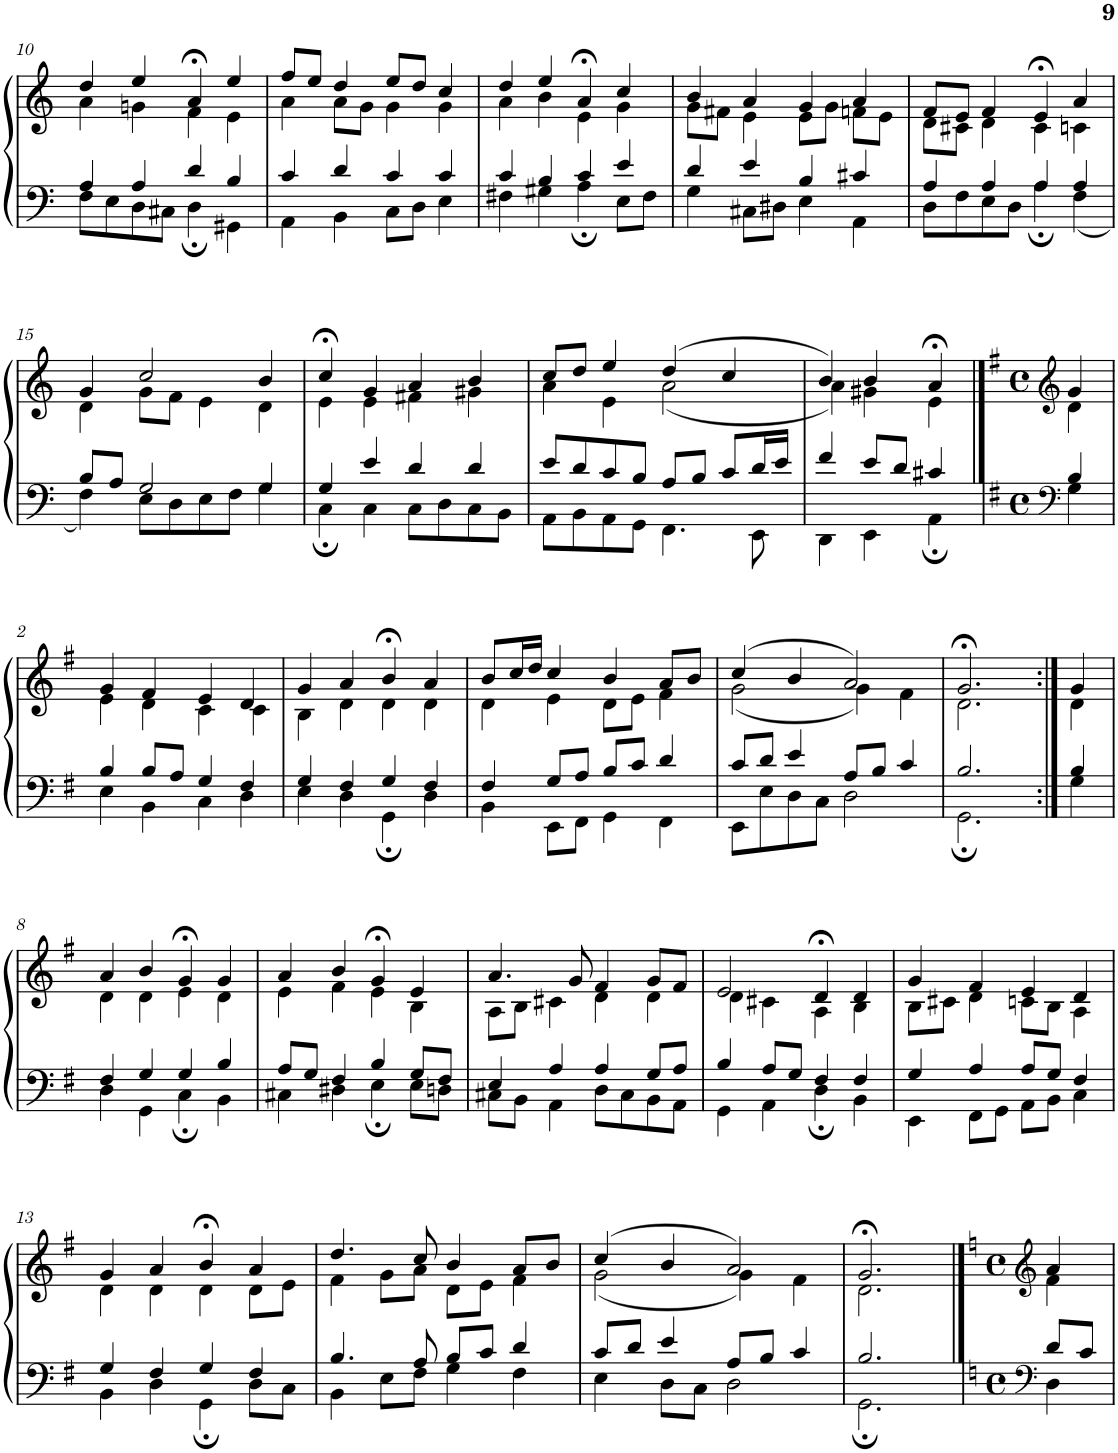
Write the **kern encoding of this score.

**kern	**kern
*part1	*part1
*staff2	*staff1
*I"Piano	*
*I'Pno	*
!!LO:PB:g=z
*clefF4	*clefG2
*k[]	*k[]
*M4/4	*M4/4
*met(c)	*met(c)
=10	=10
*^	*^
4A/	8F\L	4dd/	4a\
.	8E\	.	.
4A/	8D\	4ee/	4gn\
.	8C#X\J	.	.
4d/	4D;\	4a;</	4f\
4B/	4GG#X\	4ee/	4e\
=11	=11	=11	=11
4c/	4AA\	8ff/L	4a\
.	.	8ee/J	.
4d/	4BB\	4dd/	8a\L
.	.	.	8g\J
4c/	8C\L	8ee/L	4g\
.	8D\J	8dd/J	.
4c/	4E\	4cc/	4g\
=12	=12	=12	=12
4c/	4F#X\	4dd/	4a\
4B/	4G#X\	4ee/	4b\
4c/	4A;\	4a;</	4e\
4e/	8E\L	4cc/	4g\
.	8F#\J	.	.
=13	=13	=13	=13
4d/	4G\	4b/	8g\L
.	.	.	8f#X\J
4e/	8C#X\L	4a/	4e\
.	8D#X\J	.	.
4B/	4E\	4g/	8e\L
.	.	.	8g\J
4c#X/	4AA\	4a/	8fn\L
.	.	.	8e\J
=14	=14	=14	=14
4A/	8D\L	8f/L	8d\L
.	8F\	8e/J	8c#X\J
4A/	8E\	4f/	4d\
.	8D\J	.	.
4A/	4A;\	4e;</	4c#\
4A/	4F\	4a/	4cn\
!!LO:LB:g=z	!!
=15	=15	=15	=15
8B/L	4F\	4g/	4d\
8A/J	.	.	.
2G/	8E\L	2cc/	8g\L
.	8D\	.	8f\J
.	8E\	.	4e\
.	8F\J	.	.
4G/	4G\	4b/	4d\
=16	=16	=16	=16
4G/	4C;\	4cc;</	4e\
4e/	4C\	4g/	4e\
4d/	8C\L	4a/	4f#X\
.	8D\	.	.
4d/	8C\	4b/	4g#X\
.	8BB\J	.	.
=17	=17	=17	=17
8e/L	8AA\L	8cc/L	4a\
8d/	8BB\	8dd/J	.
8c/	8AA\	4ee/	4e\
8B/J	8GG\J	.	.
8A/L	4.FF\	(>4dd/	(<2a\
8B/J	.	.	.
8c/L	.	4cc/	.
16d/L	8EE\	.	.
16e/JJ	.	.	.
=18	=18	=18	=18
4f/	4DD\	4b/)	4a\)
8e/L	4EE\	4b/	4g#X\
8d/J	.	.	.
4c#X/	4AA;\	4a;</	4e\
==1	==1	==1	==1
*clefF4	*	*clefG2	*
*k[f#]	*	*k[f#]	*
*M4/4	*	*M4/4	*
*met(c)	*	*met(c)	*
4B/	4G\	4g/	4d\
!!LO:LB:g=z	!!
=2	=2	=2	=2
4B/	4E\	4g/	4e\
8B/L	4BB\	4f#/	4d\
8A/J	.	.	.
4G/	4C\	4e/	4c\
4F#/	4D\	4d/	4c\
=3	=3	=3	=3
4G/	4E\	4g/	4B\
4F#/	4D\	4a/	4d\
4G/	4GG;\	4b;</	4d\
4F#/	4D\	4a/	4d\
=4	=4	=4	=4
4F#/	4BB\	8b/L	4d\
.	.	16cc/L	.
.	.	16dd/JJ	.
8G/L	8EE\L	4cc/	4e\
8A/J	8FF#\J	.	.
8B/L	4GG\	4b/	8d\L
8c/J	.	.	8e\J
4d/	4FF#\	8a/L	4f#\
.	.	8b/J	.
=5	=5	=5	=5
8c/L	8EE\L	(>4cc/	(<2g\
8d/J	8E\	.	.
4e/	8D\	4b/	.
.	8C\J	.	.
8A/L	2D\	2a/)	4g\)
8B/J	.	.	.
4c/	.	.	4f#\
=6	=6	=6	=6
2.B/	2.GG;\	2.g;</	2.d\
=7:|!	=7:|!	=7:|!	=7:|!
4B/	4G\	4g/	4d\
!!LO:LB:g=z	!!
=8	=8	=8	=8
4F#/	4D\	4a/	4d\
4G/	4GG\	4b/	4d\
4G/	4C;\	4g;</	4e\
4B/	4BB\	4g/	4d\
=9	=9	=9	=9
8A/L	4C#X\	4a/	4e\
8G/J	.	.	.
4F#/	4D#X\	4b/	4f#\
4B/	4E;\	4g;</	4e\
8G/L	8E\L	4e/	4B\
8F#/J	8Dn\J	.	.
=10	=10	=10	=10
4E/	8C#X\L	4.a/	8A\L
.	8BB\J	.	8B\J
4A/	4AA\	.	4c#X\
.	.	8g/	.
4A/	8D\L	4f#/	4d\
.	8C#\	.	.
8G/L	8BB\	8g/L	4d\
8A/J	8AA\J	8f#/J	.
=11	=11	=11	=11
4B/	4GG\	2e/	4d\
8A/L	4AA\	.	4c#X\
8G/J	.	.	.
4F#/	4D;\	4d;</	4A\
4F#/	4BB\	4d/	4B\
=12	=12	=12	=12
4G/	4EE\	4g/	8B\L
.	.	.	8c#X\J
4A/	8FF#\L	4f#/	4d\
.	8GG\J	.	.
8A/L	8AA\L	4e/	8cn\L
8G/J	8BB\J	.	8B\J
4F#/	4C\	4d/	4A\
!!LO:LB:g=z	!!
=13	=13	=13	=13
4G/	4BB\	4g/	4d\
4F#/	4D\	4a/	4d\
4G/	4GG;\	4b;</	4d\
4F#/	8D\L	4a/	8d\L
.	8C\J	.	8e\J
=14	=14	=14	=14
4.B/	4BB\	4.dd/	4f#\
.	8E\L	.	8g\L
8A/	8F#\J	8cc/	8a\J
8B/L	4G\	4b/	8d\L
8c/J	.	.	8e\J
4d/	4F#\	8a/L	4f#\
.	.	8b/J	.
=15	=15	=15	=15
8c/L	4E\	(>4cc/	(<2g\
8d/J	.	.	.
4e/	8D\L	4b/	.
.	8C\J	.	.
8A/L	2D\	2a/)	4g\)
8B/J	.	.	.
4c/	.	.	4f#\
=16	=16	=16	=16
2.B/	2.GG;\	2.g;</	2.d\
==1	==1	==1	==1
*clefF4	*	*clefG2	*
*k[]	*	*k[]	*
*M4/4	*	*M4/4	*
*met(c)	*	*met(c)	*
8d/L	4D\	4a/	4f\
8c/J	.	.	.
*v	*v	*	*
*	*v	*v
=	=
*-	*-
